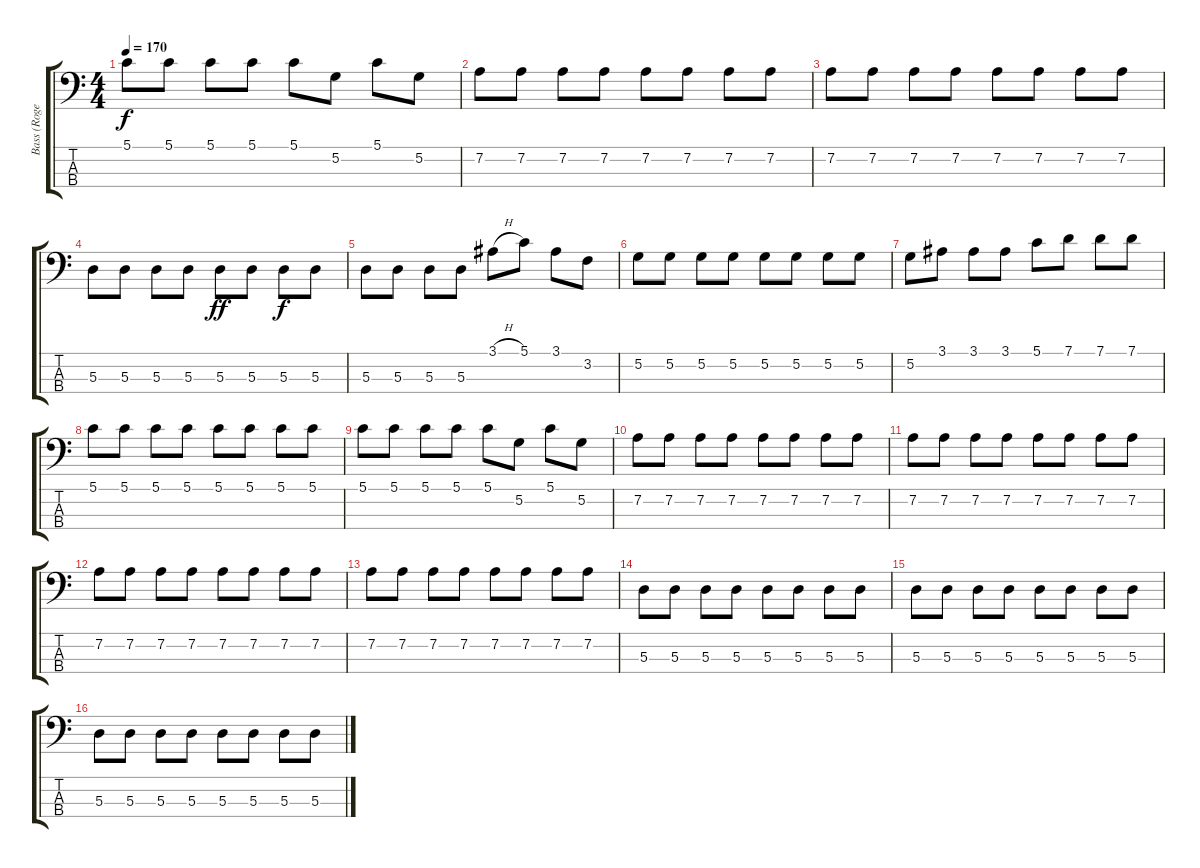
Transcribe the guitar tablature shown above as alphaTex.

\track ("Bass (Roger Glover)" "Bass (Roge") {instrument electricbassfinger}
\staff {score tabs}
\tuning (G2 D2 A1 E1) {hide}
\ts (4 4)
\tempo 170
\clef f4
\ks c
5.1.8{dy f} 5.1.8 5.1.8 5.1.8 5.1.8 5.2.8 5.1.8 5.2.8 |
7.2.8 7.2.8 7.2.8 7.2.8 7.2.8 7.2.8 7.2.8 7.2.8 |
7.2.8 7.2.8 7.2.8 7.2.8 7.2.8 7.2.8 7.2.8 7.2.8 |
5.3.8 5.3.8 5.3.8 5.3.8 5.3.8{dy ff} 5.3.8 5.3.8{dy f} 5.3.8 |
5.3.8 5.3.8 5.3.8 5.3.8 3.1{h}.8 5.1.8 3.1.8 3.2.8 |
5.2.8 5.2.8 5.2.8 5.2.8 5.2.8 5.2.8 5.2.8 5.2.8 |
5.2.8 3.1.8 3.1.8 3.1.8 5.1.8 7.1.8 7.1.8 7.1.8 |
5.1.8 5.1.8 5.1.8 5.1.8 5.1.8 5.1.8 5.1.8 5.1.8 |
5.1.8 5.1.8 5.1.8 5.1.8 5.1.8 5.2.8 5.1.8 5.2.8 |
7.2.8 7.2.8 7.2.8 7.2.8 7.2.8 7.2.8 7.2.8 7.2.8 |
7.2.8 7.2.8 7.2.8 7.2.8 7.2.8 7.2.8 7.2.8 7.2.8 |
7.2.8 7.2.8 7.2.8 7.2.8 7.2.8 7.2.8 7.2.8 7.2.8 |
7.2.8 7.2.8 7.2.8 7.2.8 7.2.8 7.2.8 7.2.8 7.2.8 |
5.3.8 5.3.8 5.3.8 5.3.8 5.3.8 5.3.8 5.3.8 5.3.8 |
5.3.8 5.3.8 5.3.8 5.3.8 5.3.8 5.3.8 5.3.8 5.3.8 |
5.3.8 5.3.8 5.3.8 5.3.8 5.3.8 5.3.8 5.3.8 5.3.8
